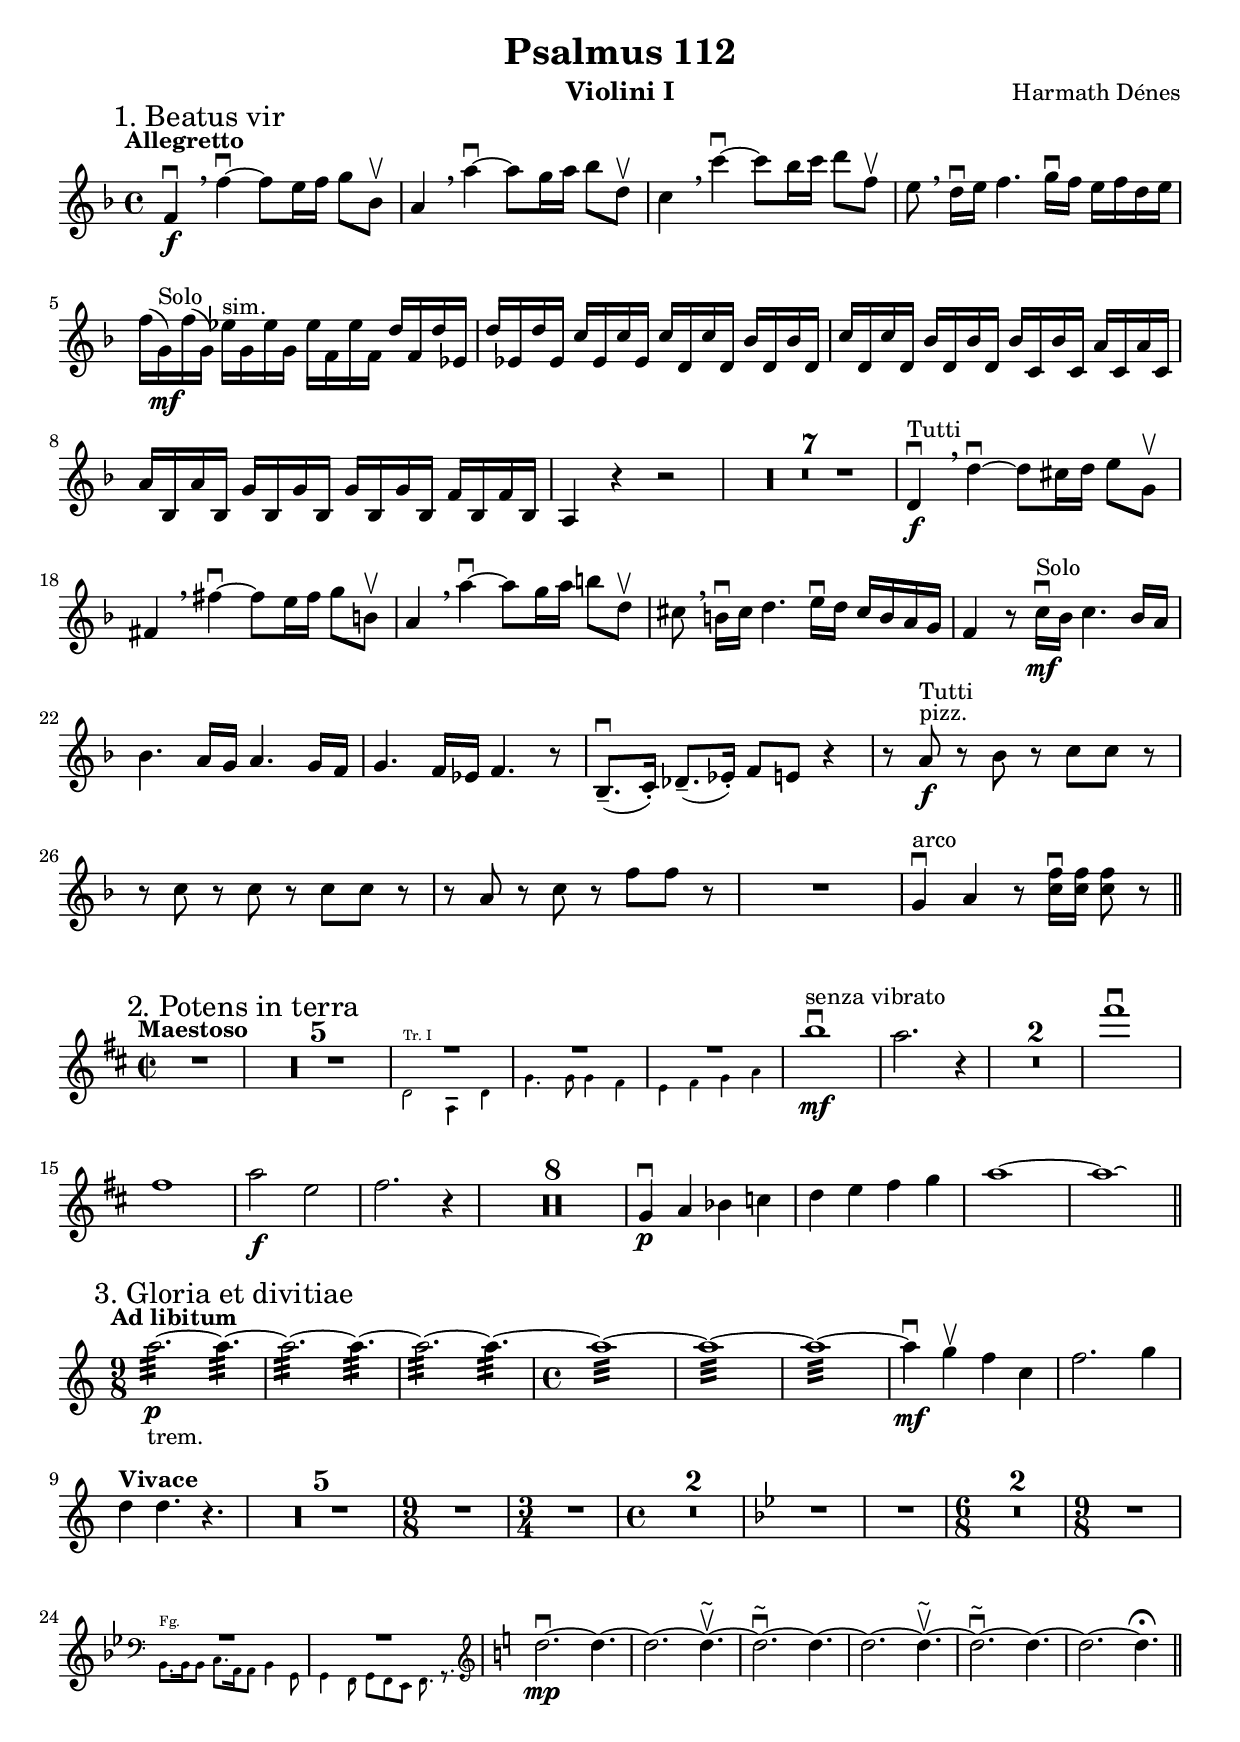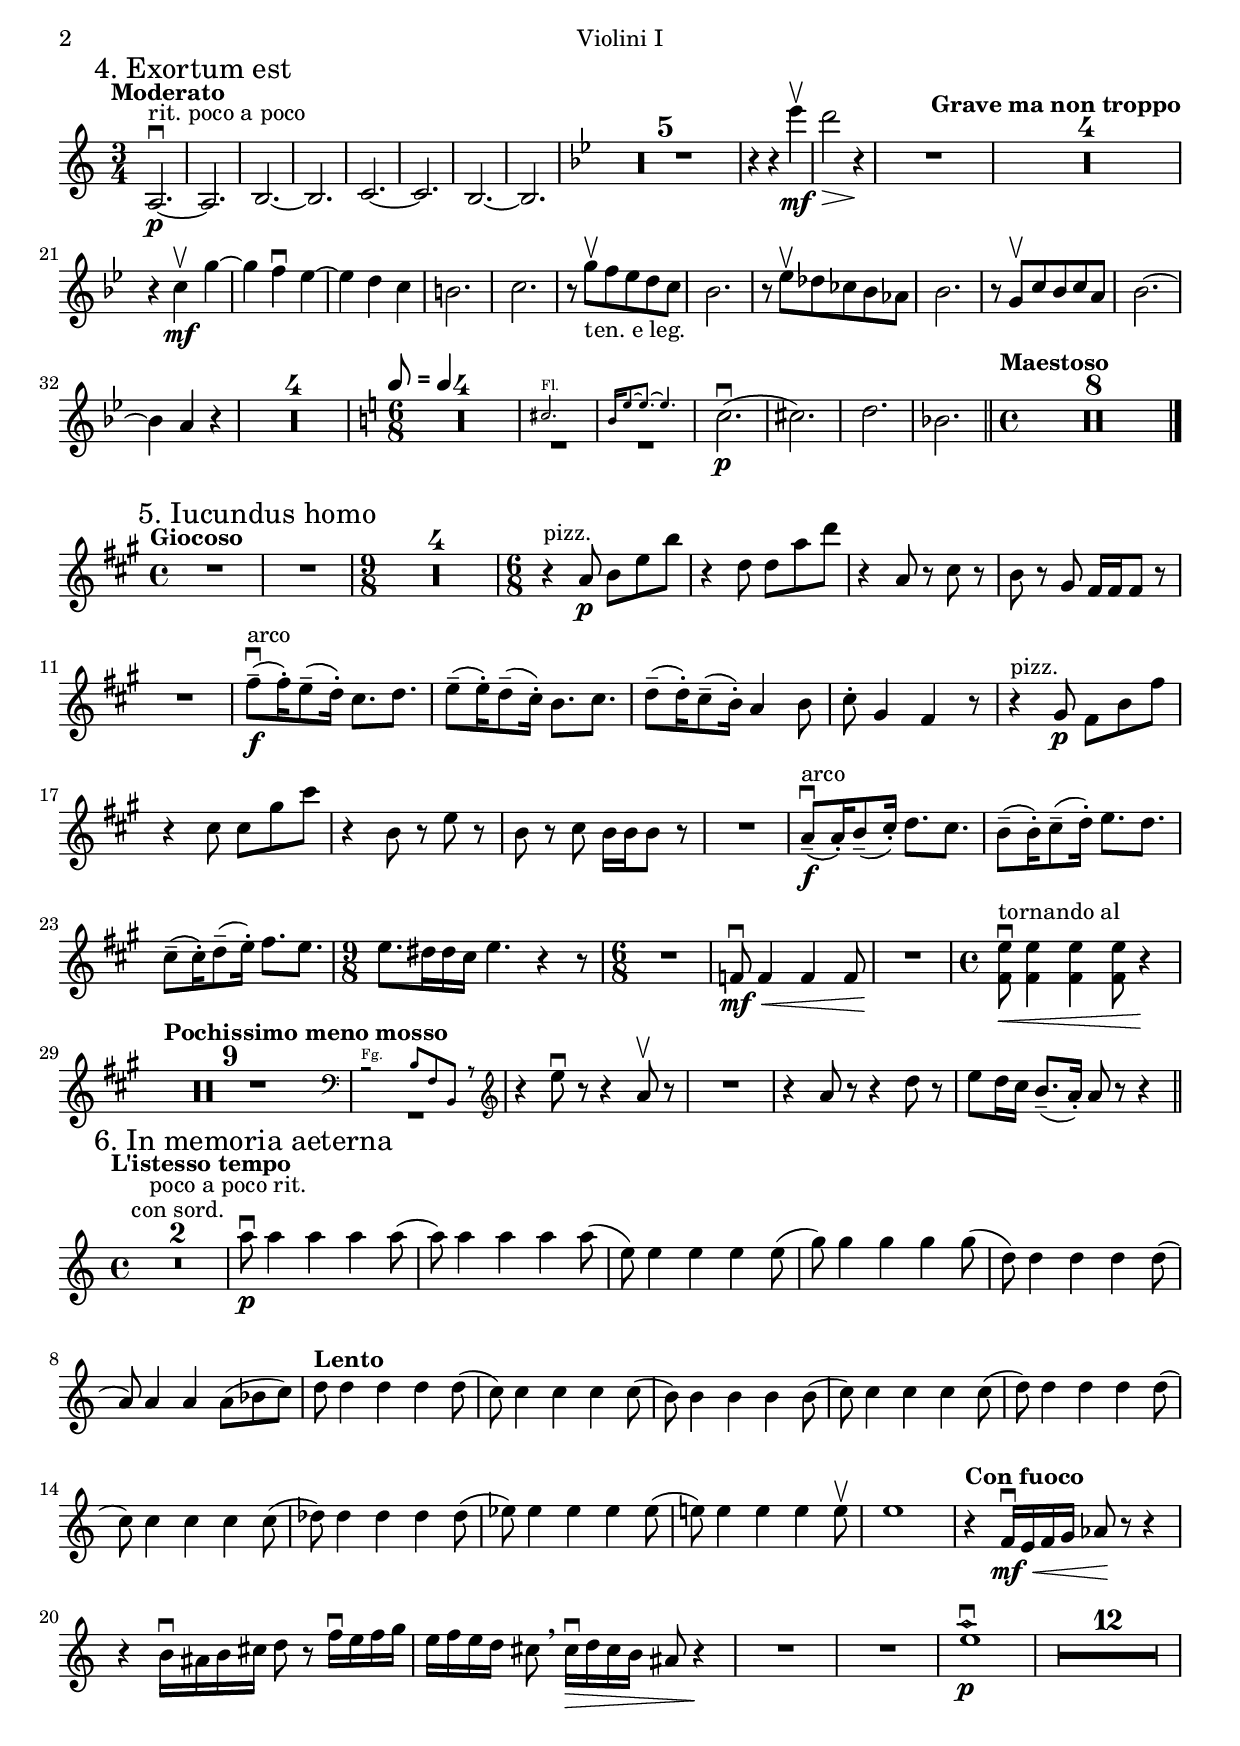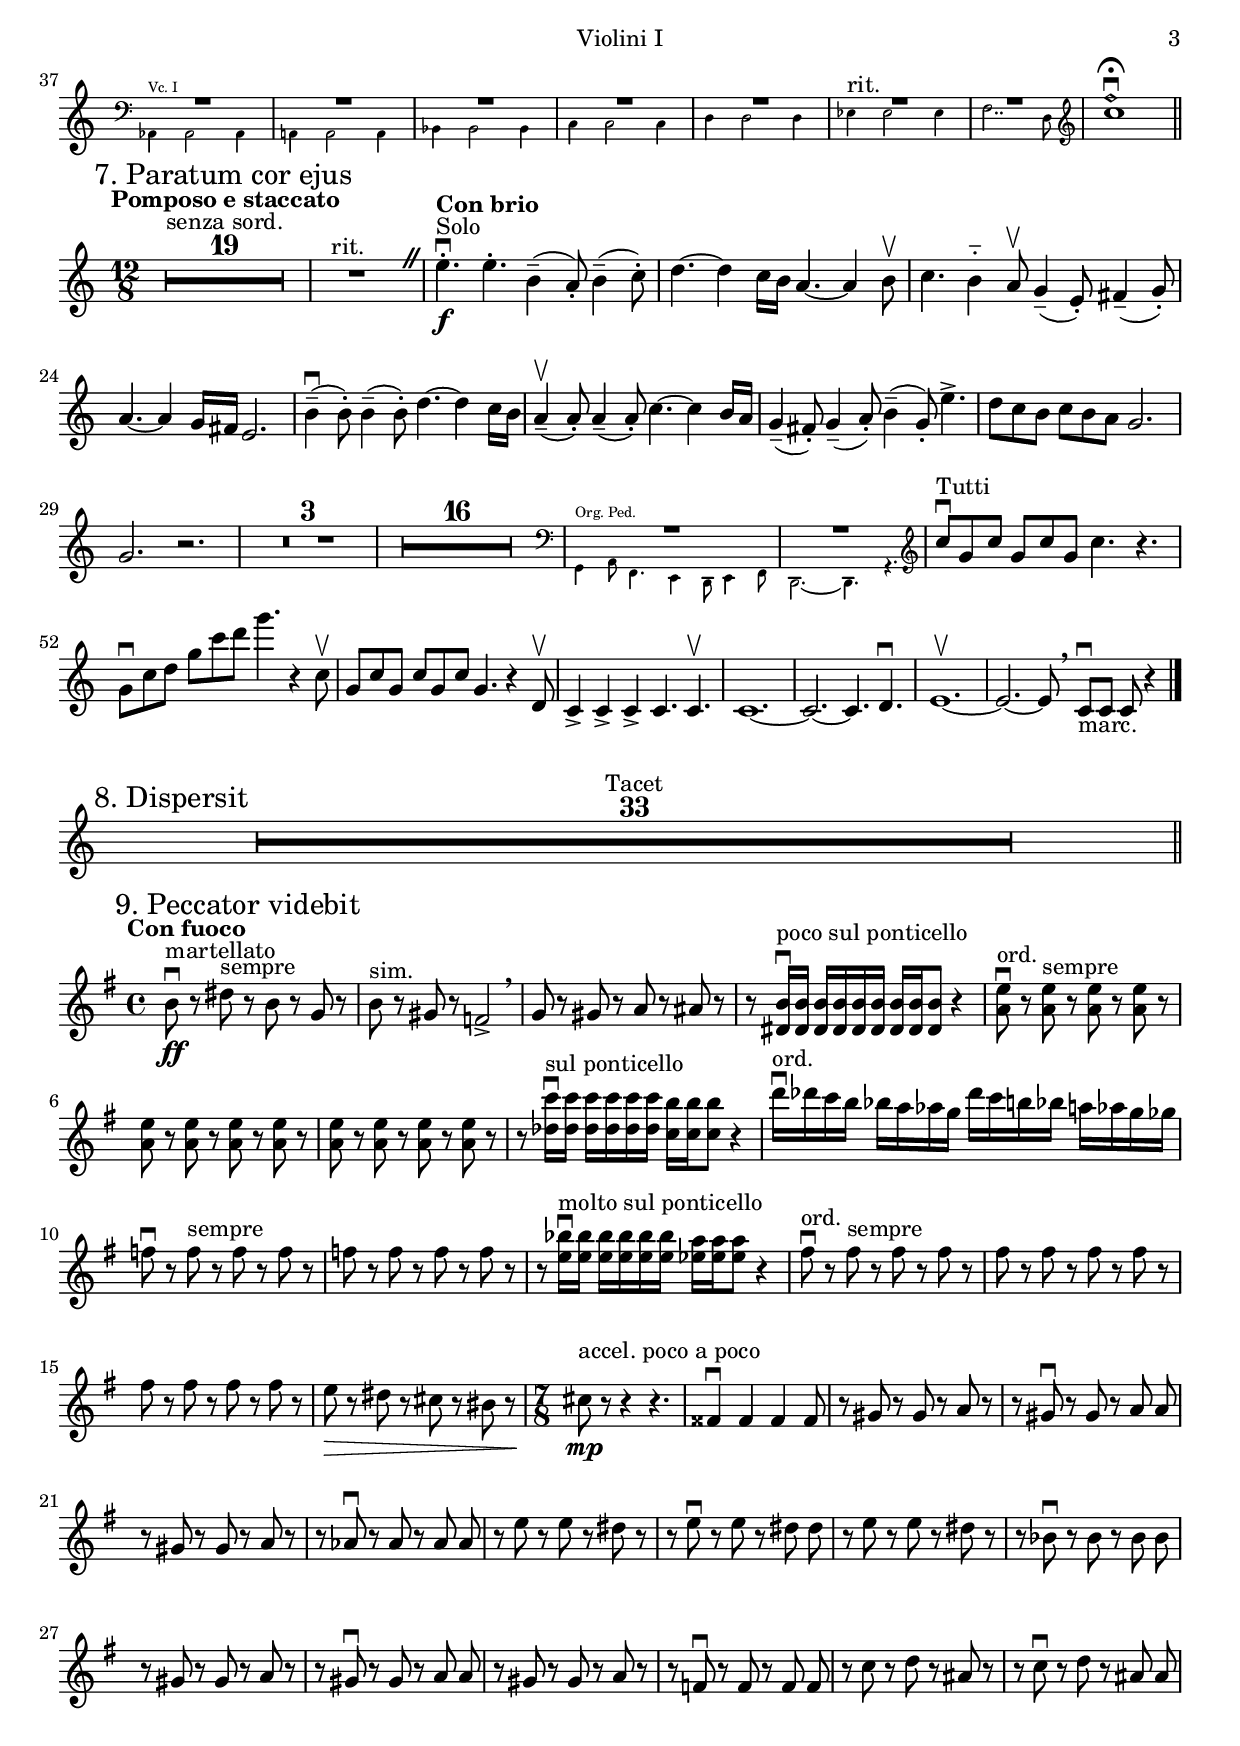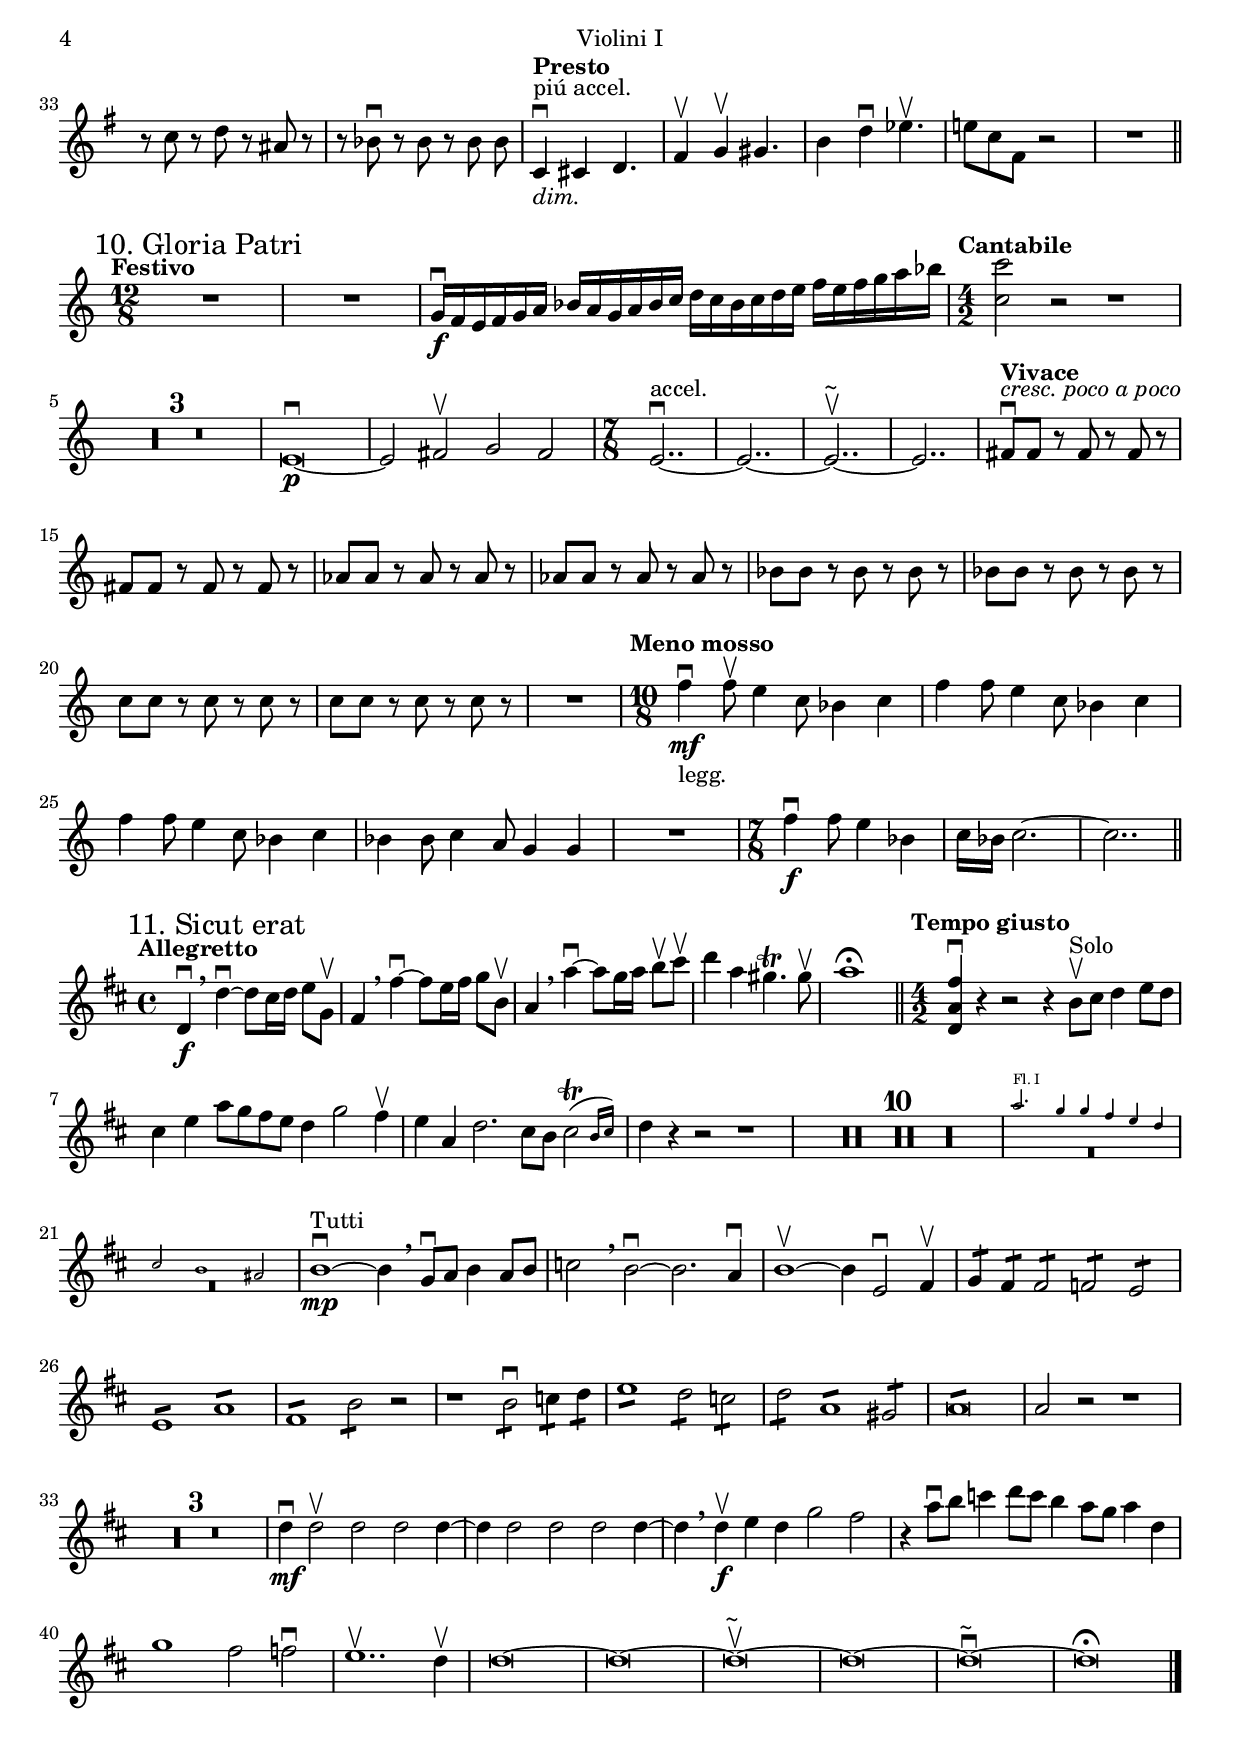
\include "Common.ily"

\header {
	instrument = "Violini I"
}

\score {
	\new Staff <<
		\removeWithTag #'score \AGlobal
		\AVioliniI
	>>	
}
\score {
	\new Staff <<
		\removeWithTag #'score \BGlobal
		\BVioliniI
	>>	
}
\score {
	\new Staff <<
		\removeWithTag #'score \CGlobal
		\CVioliniI
	>>	
}
\score {
	\new Staff <<
		\removeWithTag #'score \DGlobal
		\DVioliniI
	>>	
}
\score {
	\new Staff <<
		\removeWithTag #'score \EGlobal
		\EVioliniI
	>>	
}
\score {
	\new Staff <<
		\removeWithTag #'score \FGlobal
		\FVioliniI
	>>	
}
\score {
	\new Staff <<
		\removeWithTag #'score \GGlobal
		\GVioliniI
	>>	
}
\score {
	\new Staff <<
		\HHeader
		\HTacet
	>>	
}
\score {
	\new Staff <<
		\removeWithTag #'score \IGlobal
		\IVioliniI
	>>	
}
\score {
	\new Staff <<
		\removeWithTag #'score \JGlobal
		\JVioliniI
	>>	
}
\score {
	\new Staff <<
		\removeWithTag #'score \KGlobal
		\KVioliniI
	>>	
}